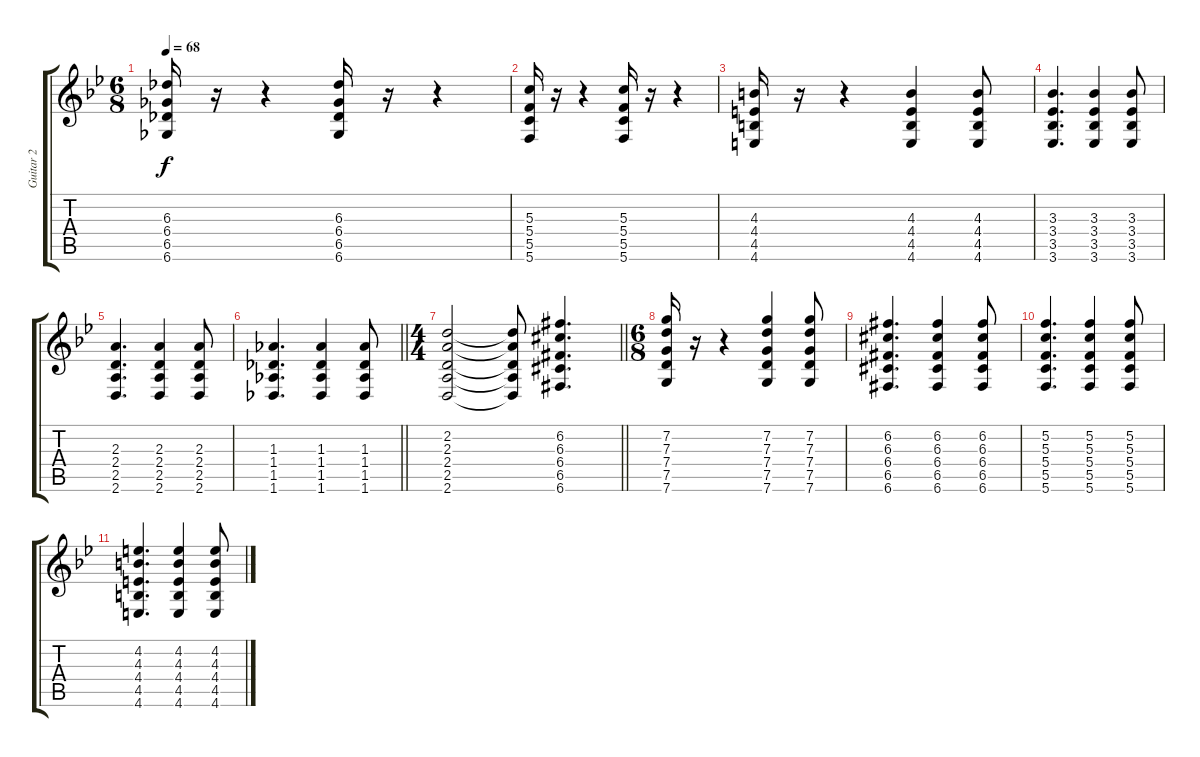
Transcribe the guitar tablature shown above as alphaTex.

\track ("Guitar 2" "Guitar 2") {instrument overdrivenguitar}
\staff {score tabs}
\tuning (E4 C4 G3 C3 G2 C2) {hide}
\ts (6 8)
\tempo 68
\clef g2
\ks gminor
(6.3 6.4 6.5 6.6).16{dy f} r.16 r.4 (6.3 6.4 6.5 6.6).16 r.16 r.4 |
(5.3 5.4 5.5 5.6).16 r.16 r.4 (5.3 5.4 5.5 5.6).16 r.16 r.4 |
(4.3 4.4 4.5 4.6).16 r.16 r.4 (4.3 4.4 4.5 4.6).4 (4.3 4.4 4.5 4.6).8 |
(3.3 3.4 3.5 3.6).4{d} (3.3 3.4 3.5 3.6).4 (3.3 3.4 3.5 3.6).8 |
(2.3 2.4 2.5 2.6).4{d} (2.3 2.4 2.5 2.6).4 (2.3 2.4 2.5 2.6).8 |
\barLineRight lightlight
(1.3 1.4 1.5 1.6).4{d} (1.3 1.4 1.5 1.6).4 (1.3 1.4 1.5 1.6).8 |
\ts (4 4)
\barLineRight lightlight
(2.2 2.3 2.4 2.5 2.6).2 (2.2{t} 2.3{t} 2.4{t} 2.5{t} 2.6{t}).8 (6.2{acc #} 6.3{acc #} 6.4{acc #} 6.5{acc #} 6.6{acc #}).4{d} |
\ts (6 8)
(7.2 7.3 7.4 7.5 7.6).16 r.16 r.4 (7.2 7.3 7.4 7.5 7.6).4 (7.2 7.3 7.4 7.5 7.6).8 |
(6.2{acc #} 6.3{acc #} 6.4{acc #} 6.5{acc #} 6.6{acc #}).4{d} (6.2{acc #} 6.3{acc #} 6.4{acc #} 6.5{acc #} 6.6{acc #}).4 (6.2{acc #} 6.3{acc #} 6.4{acc #} 6.5{acc #} 6.6{acc #}).8 |
(5.2 5.3 5.4 5.5 5.6).4{d} (5.2 5.3 5.4 5.5 5.6).4 (5.2 5.3 5.4 5.5 5.6).8 |
(4.2 4.3 4.4 4.5 4.6).4{d} (4.2 4.3 4.4 4.5 4.6).4 (4.2 4.3 4.4 4.5 4.6).8
